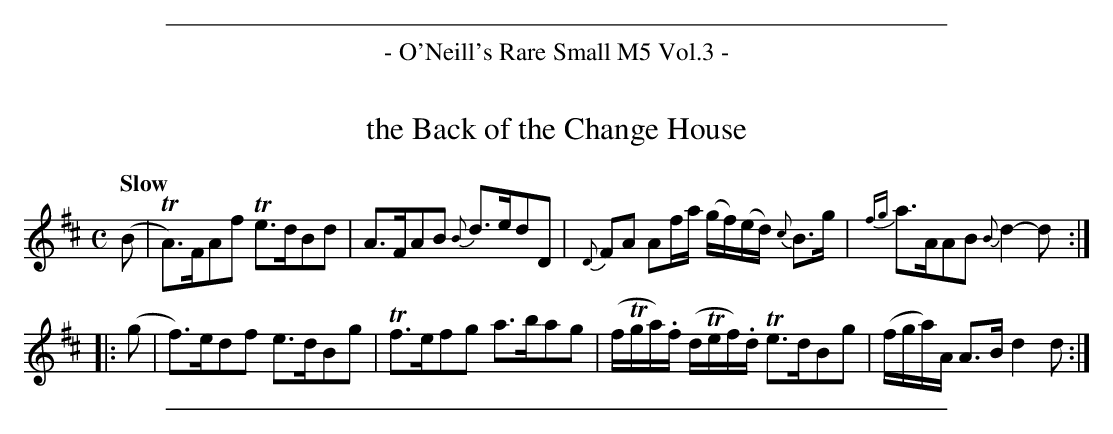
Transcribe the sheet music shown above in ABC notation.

X:1
T: the Back of the Change House
Q: "Slow"
M: C
L: 1/16
K: D
(B2 |\
TA3)FA2f2 Te3dB2d2 | A3FA2B2 {B}d3ed2D2 |\
{D}F2A2 A2fa (gf)(ed) {c}B3g | {fg}a3AA2B2 {B}d4-d2 ::
(g2 |\
f3)ed2f2 e3dB2g2 | Tf3ef2g2 a3ba2g2 |\
(fTga).f (dTef).d Te3dB2g2 | (fga)A A3B d4d2 :|
